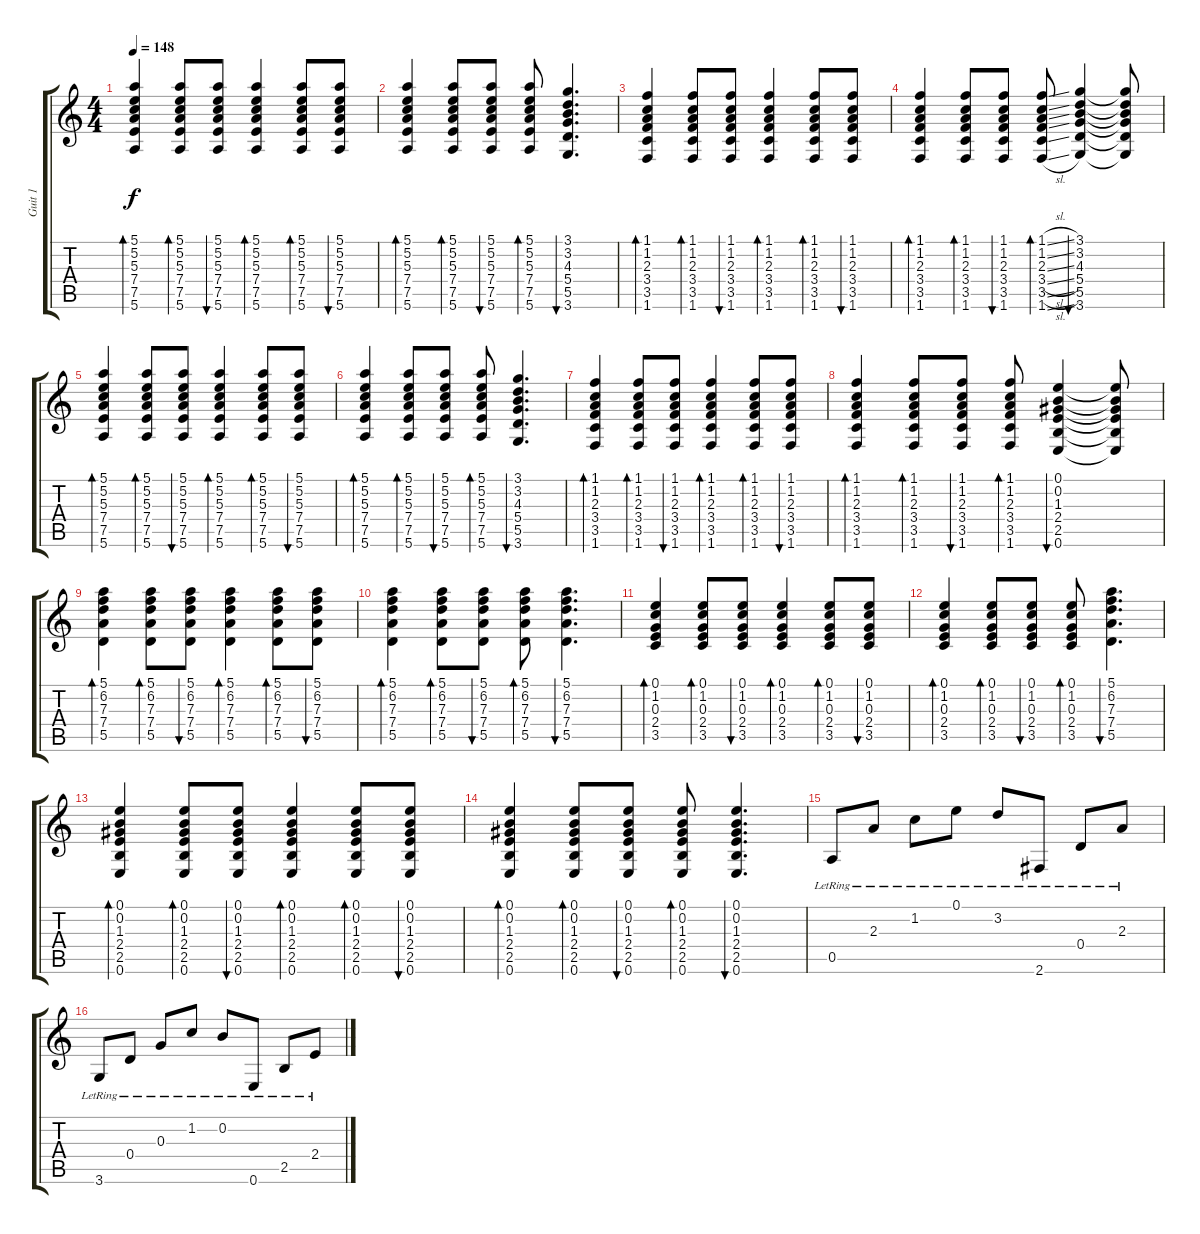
\track ("Guit 1" "Guit 1") {instrument acousticguitarsteel}
\staff {score tabs}
\tuning (E4 B3 G3 D3 A2 E2) {hide}
\ts (4 4)
\tempo 148
\clef g2
\ks c
(5.1 5.2 5.3 7.4 7.5 5.6).4{bd 30 dy f} (5.1 5.2 5.3 7.4 7.5 5.6).8{bd 30} (5.1 5.2 5.3 7.4 7.5 5.6).8{bu 30} (5.1 5.2 5.3 7.4 7.5 5.6).4{bd 30} (5.1 5.2 5.3 7.4 7.5 5.6).8{bd 30} (5.1 5.2 5.3 7.4 7.5 5.6).8{bu 30} |
(5.1 5.2 5.3 7.4 7.5 5.6).4{bd 30} (5.1 5.2 5.3 7.4 7.5 5.6).8{bd 30} (5.1 5.2 5.3 7.4 7.5 5.6).8{bu 30} (5.1 5.2 5.3 7.4 7.5 5.6).8{bd 30} (3.1 3.2 4.3 5.4 5.5 3.6).4{d bu 30} |
(1.1 1.2 2.3 3.4 3.5 1.6).4{bd 30} (1.1 1.2 2.3 3.4 3.5 1.6).8{bd 30} (1.1 1.2 2.3 3.4 3.5 1.6).8{bu 30} (1.1 1.2 2.3 3.4 3.5 1.6).4{bd 30} (1.1 1.2 2.3 3.4 3.5 1.6).8{bd 30} (1.1 1.2 2.3 3.4 3.5 1.6).8{bu 30} |
(1.1 1.2 2.3 3.4 3.5 1.6).4{bd 30} (1.1 1.2 2.3 3.4 3.5 1.6).8{bd 30} (1.1 1.2 2.3 3.4 3.5 1.6).8{bu 30} (1.1{sl} 1.2{sl} 2.3{sl} 3.4{sl} 3.5{sl} 1.6{sl}).8{bd 30} (3.1 3.2 4.3 5.4 5.5 3.6).4{bu 30} (3.1{t} 3.2{t} 4.3{t} 5.4{t} 5.5{t} 3.6{t}).8 |
(5.1 5.2 5.3 7.4 7.5 5.6).4{bd 30} (5.1 5.2 5.3 7.4 7.5 5.6).8{bd 30} (5.1 5.2 5.3 7.4 7.5 5.6).8{bu 30} (5.1 5.2 5.3 7.4 7.5 5.6).4{bd 30} (5.1 5.2 5.3 7.4 7.5 5.6).8{bd 30} (5.1 5.2 5.3 7.4 7.5 5.6).8{bu 30} |
(5.1 5.2 5.3 7.4 7.5 5.6).4{bd 30} (5.1 5.2 5.3 7.4 7.5 5.6).8{bd 30} (5.1 5.2 5.3 7.4 7.5 5.6).8{bu 30} (5.1 5.2 5.3 7.4 7.5 5.6).8{bd 30} (3.1 3.2 4.3 5.4 5.5 3.6).4{d bu 30} |
(1.1 1.2 2.3 3.4 3.5 1.6).4{bd 30} (1.1 1.2 2.3 3.4 3.5 1.6).8{bd 30} (1.1 1.2 2.3 3.4 3.5 1.6).8{bu 30} (1.1 1.2 2.3 3.4 3.5 1.6).4{bd 30} (1.1 1.2 2.3 3.4 3.5 1.6).8{bd 30} (1.1 1.2 2.3 3.4 3.5 1.6).8{bu 30} |
(1.1 1.2 2.3 3.4 3.5 1.6).4{bd 30} (1.1 1.2 2.3 3.4 3.5 1.6).8{bd 30} (1.1 1.2 2.3 3.4 3.5 1.6).8{bu 30} (1.1 1.2 2.3 3.4 3.5 1.6).8{bd 30} (0.1 0.2 1.3 2.4 2.5 0.6).4{bu 30} (0.1{t} 0.2{t} 1.3{t} 2.4{t} 2.5{t} 0.6{t}).8 |
(5.1 6.2 7.3 7.4 5.5).4{bd 30} (5.1 6.2 7.3 7.4 5.5).8{bd 30} (5.1 6.2 7.3 7.4 5.5).8{bu 30} (5.1 6.2 7.3 7.4 5.5).4{bd 30} (5.1 6.2 7.3 7.4 5.5).8{bd 30} (5.1 6.2 7.3 7.4 5.5).8{bu 30} |
(5.1 6.2 7.3 7.4 5.5).4{bd 30} (5.1 6.2 7.3 7.4 5.5).8{bd 30} (5.1 6.2 7.3 7.4 5.5).8{bu 30} (5.1 6.2 7.3 7.4 5.5).8{bd 30} (5.1 6.2 7.3 7.4 5.5).4{d bu 30} |
(0.1 1.2 0.3 2.4 3.5).4{bd 30} (0.1 1.2 0.3 2.4 3.5).8{bd 30} (0.1 1.2 0.3 2.4 3.5).8{bu 30} (0.1 1.2 0.3 2.4 3.5).4{bd 30} (0.1 1.2 0.3 2.4 3.5).8{bd 30} (0.1 1.2 0.3 2.4 3.5).8{bu 30} |
(0.1 1.2 0.3 2.4 3.5).4{bd 30} (0.1 1.2 0.3 2.4 3.5).8{bd 30} (0.1 1.2 0.3 2.4 3.5).8{bu 30} (0.1 1.2 0.3 2.4 3.5).8{bd 30} (5.1 6.2 7.3 7.4 5.5).4{d bu 30} |
(0.1 0.2 1.3 2.4 2.5 0.6).4{bd 30} (0.1 0.2 1.3 2.4 2.5 0.6).8{bd 30} (0.1 0.2 1.3 2.4 2.5 0.6).8{bu 30} (0.1 0.2 1.3 2.4 2.5 0.6).4{bd 30} (0.1 0.2 1.3 2.4 2.5 0.6).8{bd 30} (0.1 0.2 1.3 2.4 2.5 0.6).8{bu 30} |
(0.1 0.2 1.3 2.4 2.5 0.6).4{bd 30} (0.1 0.2 1.3 2.4 2.5 0.6).8{bd 30} (0.1 0.2 1.3 2.4 2.5 0.6).8{bu 30} (0.1 0.2 1.3 2.4 2.5 0.6).8{bd 30} (0.1 0.2 1.3 2.4 2.5 0.6).4{d bu 30} |
0.5{lr}.8 2.3{lr}.8 1.2{lr}.8 0.1{lr}.8 3.2{lr}.8 2.6{lr}.8 0.4{lr}.8 2.3{lr}.8 |
3.6{lr}.8 0.4{lr}.8 0.3{lr}.8 1.2{lr}.8 0.2{lr}.8 0.6{lr}.8 2.5{lr}.8 2.4{lr}.8
